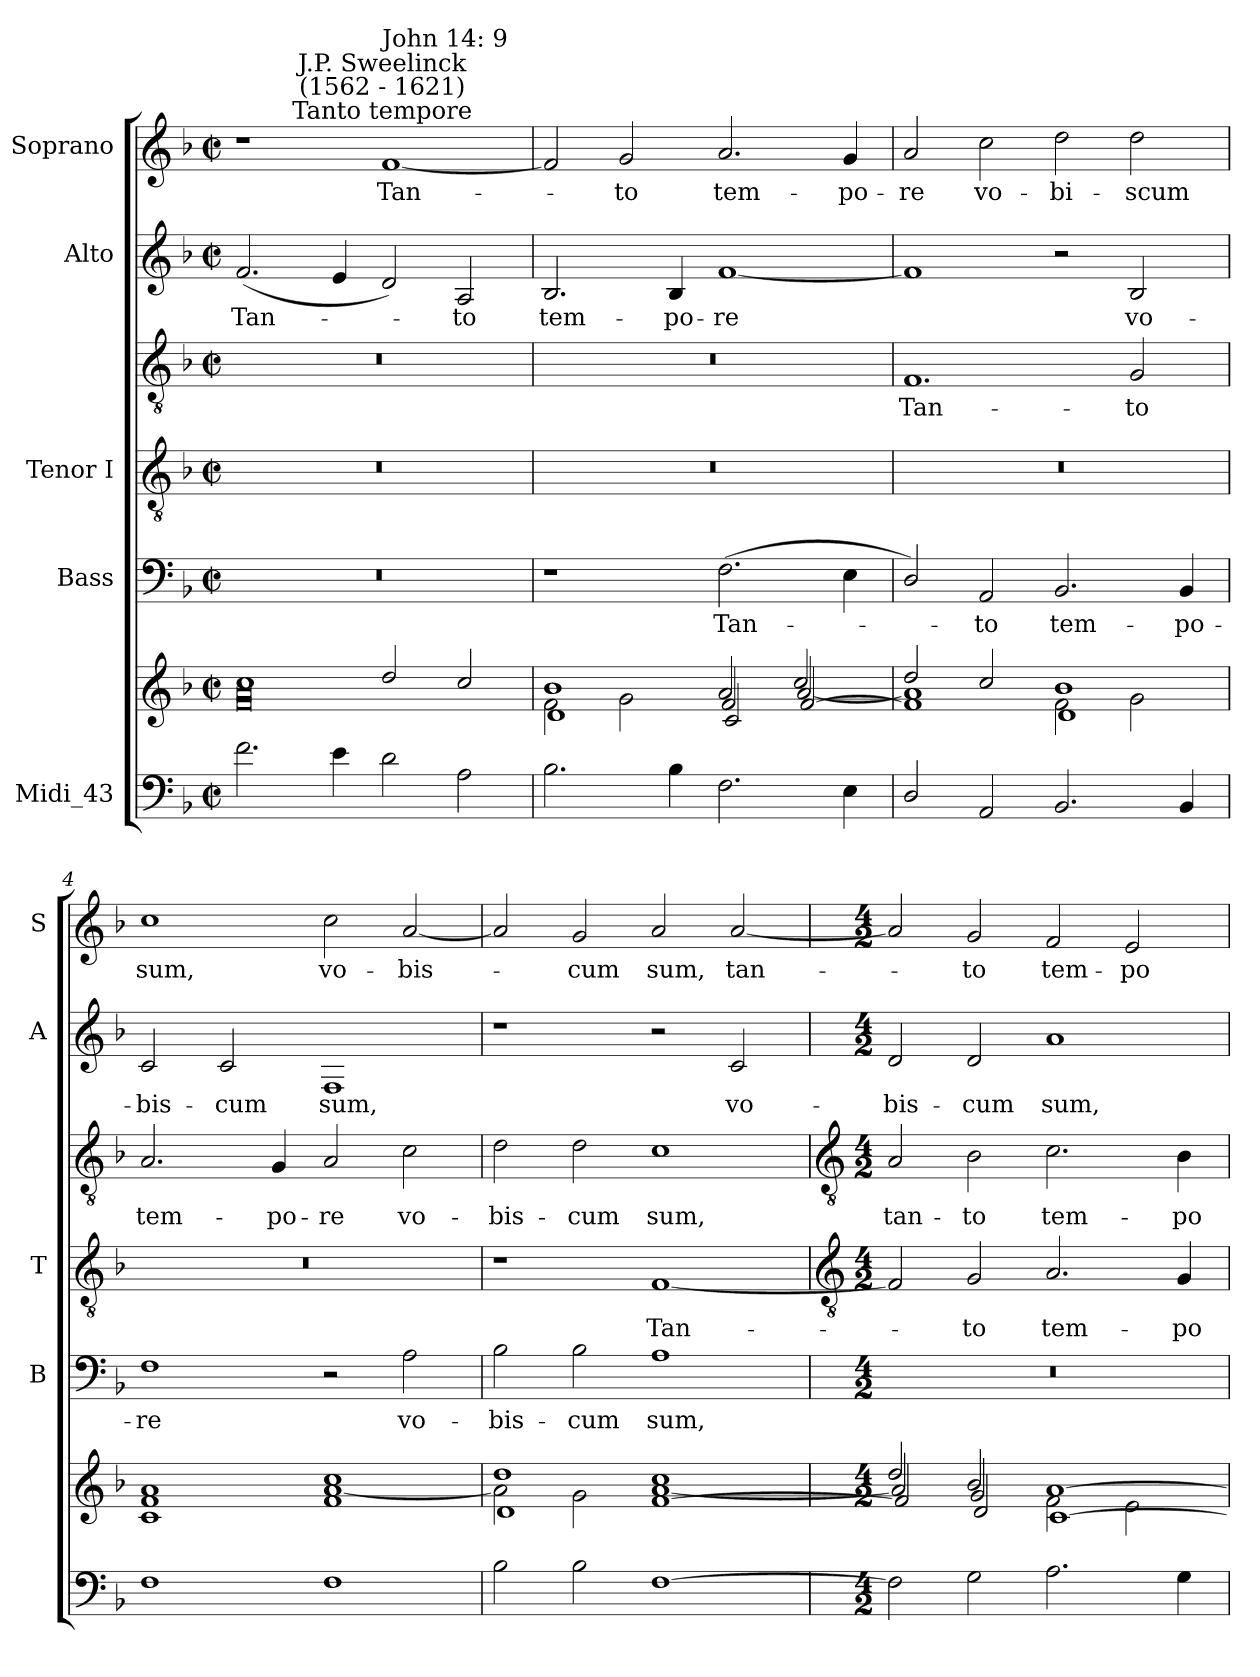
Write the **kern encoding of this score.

**kern	**kern	**kern	**text	**kern	**text	**kern	**text	**kern	**text	**kern	**text
*part5	*part5	*part4	*part4	*part3	*part3	*part3	*part3	*part2	*part2	*part1	*part1
*staff7	*staff6	*staff5	*staff5	*staff4	*staff4	*staff3	*staff3	*staff2	*staff2	*staff1	*staff1
*I"Midi_43	*	*I"Bass	*	*I"Tenor I	*	*	*	*I"Alto	*	*I"Soprano	*
*	*	*I'B	*	*I'T	*	*	*	*I'A	*	*I'S	*
*clefF4	*clefG2	*clefF4	*	*clefGv2	*	*clefGv2	*	*clefG2	*	*clefG2	*
*k[b-]	*k[b-]	*k[b-]	*	*k[b-]	*	*k[b-]	*	*k[b-]	*	*k[b-]	*
*F:	*F:	*F:	*	*F:	*	*F:	*	*F:	*	*F:	*
*M4/2	*M4/2	*M4/2	*	*M4/2	*	*M4/2	*	*M4/2	*	*M4/2	*
*met(c|)	*met(c|)	*met(c|)	*	*met(c|)	*	*met(c|)	*	*met(c|)	*	*met(c|)	*
=1	=1	=1	=1	=1	=1	=1	=1	=1	=1	=1	=1
*	*^	*	*	*	*	*	*	*	*	*	*
*	*	*^	*	*	*	*	*	*	*	*	*	*
!	!	!	!	!	!	!	!	!	!	!	!LO:LY:b	!	!
2.f	1cc/	0a\	0f\	0r	.	0r	.	0r	.	(<2.f	Tan-	1r	.
4e	.	.	.	.	.	.	.	.	.	4e	.	.	.
!	!	!	!	!	!	!	!	!	!	!	!	!LO:TX:a:cj:t=Tanto tempore	!
!	!	!	!	!	!	!	!	!	!	!	!	!LO:TX:a:cj:t=J.P. Sweelinck\n(1562 - 1621)	!
!	!	!	!	!	!	!	!	!	!	!	!	!LO:TX:a:t=John 14&colon; 9	!
!	!	!	!	!	!	!	!	!	!	!	!	!	!LO:LY:b
2d	2dd/	.	.	.	.	.	.	.	.	2d)	.	[1f	Tan-
!	!	!	!	!	!	!	!	!	!	!	!LO:LY:b	!	!
2A	2cc/	.	.	.	.	.	.	.	.	2A	to	.	.
=2	=2	=2	=2	=2	=2	=2	=2	=2	=2	=2	=2	=2	=2
!	!	!	!	!	!	!	!	!	!	!	!LO:LY:b	!	!
2.B-	1b-/	2f\	1d\	1r	.	0r	.	0r	.	2.B-	tem-	2f]	.
!	!	!	!	!	!	!	!	!	!	!	!	!	!LO:LY:b
.	.	2g\	.	.	.	.	.	.	.	.	.	2g	to
!	!	!	!	!	!	!	!	!	!	!	!LO:LY:b	!	!
4B-	.	.	.	.	.	.	.	.	.	4B-	-po-	.	.
!	!	!	!	!	!LO:LY:b	!	!	!	!	!	!LO:LY:b	!	!LO:LY:b
2.F	2a/	2f/	2c/	(>2.F	Tan-	.	.	.	.	[1f	-re	2.a	tem-
.	2cc/	[2a/	[2f/	.	.	.	.	.	.	.	.	.	.
!	!	!	!	!	!	!	!	!	!	!	!	!	!LO:LY:b
4E	.	.	.	4E	.	.	.	.	.	.	.	4g	-po-
=3	=3	=3	=3	=3	=3	=3	=3	=3	=3	=3	=3	=3	=3
!	!	!	!	!	!	!	!	!	!LO:LY:b	!	!	!	!LO:LY:b
2D/	2dd/	1a\]	1f\]	2D/)	.	0r	.	1.F	Tan-	1f]	.	2a	-re
!	!	!	!	!	!LO:LY:b	!	!	!	!	!	!	!	!LO:LY:b
2AA	2cc/	.	.	2AA	to	.	.	.	.	.	.	2cc	vo-
!	!	!	!	!	!LO:LY:b	!	!	!	!	!	!	!	!LO:LY:b
2.BB-	1b-/	2f\	1d\	2.BB-	tem-	.	.	.	.	2r	.	2dd	-bi-
!	!	!	!	!	!	!	!	!	!LO:LY:b	!	!LO:LY:b	!	!LO:LY:b
.	.	2g\	.	.	.	.	.	2G	-to	2B-	vo-	2dd	-scum
!	!	!	!	!	!LO:LY:b	!	!	!	!	!	!	!	!
4BB-	.	.	.	4BB-	-po-	.	.	.	.	.	.	.	.
=4	=4	=4	=4	=4	=4	=4	=4	=4	=4	=4	=4	=4	=4
!	!	!	!	!	!LO:LY:b	!	!	!	!LO:LY:b	!	!LO:LY:b	!	!LO:LY:b
1F	1a/	1f\	1c\	1F	-re	0r	.	2.A	tem-	2c	-bis-	1cc	sum,
!	!	!	!	!	!	!	!	!	!	!	!LO:LY:b	!	!
.	.	.	.	.	.	.	.	.	.	2c	-cum	.	.
!	!	!	!	!	!	!	!	!	!LO:LY:b	!	!	!	!
.	.	.	.	.	.	.	.	4G	-po-	.	.	.	.
!	!	!	!	!	!	!	!	!	!LO:LY:b	!	!LO:LY:b	!	!LO:LY:b
1F	1cc/	[1a\	1f\	2r	.	.	.	2A	-re	1F	sum,	2cc	vo-
!	!	!	!	!	!LO:LY:b	!	!	!	!LO:LY:b	!	!	!	!LO:LY:b
.	.	.	.	2A	vo-	.	.	2c	vo-	.	.	[2a	-bis-
=5	=5	=5	=5	=5	=5	=5	=5	=5	=5	=5	=5	=5	=5
!	!	!	!	!	!LO:LY:b	!	!	!	!LO:LY:b	!	!	!	!
2B-	1dd/	2a\]	1d\	2B-	-bis-	1r	.	2d	-bis-	1r	.	2a]	.
!	!	!	!	!	!LO:LY:b	!	!	!	!LO:LY:b	!	!	!	!LO:LY:b
2B-	.	2g\	.	2B-	-cum	.	.	2d	-cum	.	.	2g	cum
!	!	!	!	!	!LO:LY:b	!	!LO:LY:b	!	!LO:LY:b	!	!	!	!LO:LY:b
[1F	1cc/	[1a\	[1f\	1A	sum,	[1F	Tan-	1c	sum,	2r	.	2a	sum,
!	!	!	!	!	!	!	!	!	!	!	!LO:LY:b	!	!LO:LY:b
.	.	.	.	.	.	.	.	.	.	2c	vo-	[2a	tan-
!!LO:LB:g=z
=6	=6	=6	=6	=6	=6	=6	=6	=6	=6	=6	=6	=6	=6
*	*	*	*	*	*	*clefGv2	*	*clefGv2	*	*	*	*	*
*M4/2	*M4/2	*	*	*M4/2	*	*M4/2	*	*M4/2	*	*M4/2	*	*M4/2	*
!	!	!	!	!	!	!	!	!	!LO:LY:b	!	!LO:LY:b	!	!
2F]	2dd/	2a/]	2f/]	0r	.	2F]	.	2A	tan-	2d	-bis-	2a]	.
!	!	!	!	!	!	!	!LO:LY:b	!	!LO:LY:b	!	!LO:LY:b	!	!LO:LY:b
2G	2b-/	2g/	2d/	.	.	2G	-to	2B-	-to	2d	-cum	2g	-to
!	!	!	!	!	!	!	!LO:LY:b	!	!LO:LY:b	!	!LO:LY:b	!	!LO:LY:b
2.A	[1a/	2f\	[1c\	.	.	2.A	tem-	2.c	tem-	1a	sum,	2f	tem-
!	!	!	!	!	!	!	!	!	!	!	!	!	!LO:LY:b
.	.	2e\	.	.	.	.	.	.	.	.	.	2e	-po-
!	!	!	!	!	!	!	!LO:LY:b	!	!LO:LY:b	!	!	!	!
4G	.	.	.	.	.	4G	-po-	4B-	-po-	.	.	.	.
*	*v	*v	*v	*	*	*	*	*	*	*	*	*	*
=	=	=	=	=	=	=	=	=	=	=	=
*-	*-	*-	*-	*-	*-	*-	*-	*-	*-	*-	*-
